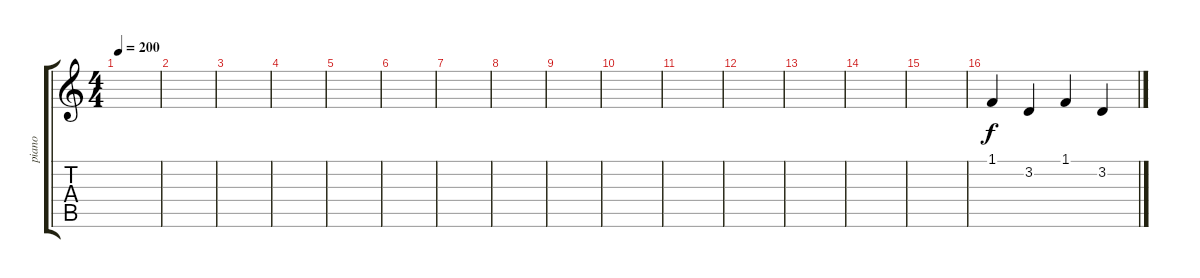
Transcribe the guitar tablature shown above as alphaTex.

\track ("piano" "piano") {instrument acousticgrandpiano}
\staff {score tabs}
\tuning (E4 B3 G3 D3 A2 E2) {hide}
\ts (4 4)
\tempo 200
\clef g2
\ks c
|
|
|
|
|
|
|
|
|
|
|
|
|
|
|
1.1.4{volume 13 instrument acousticgrandpiano} 3.2.4 1.1.4 3.2.4
